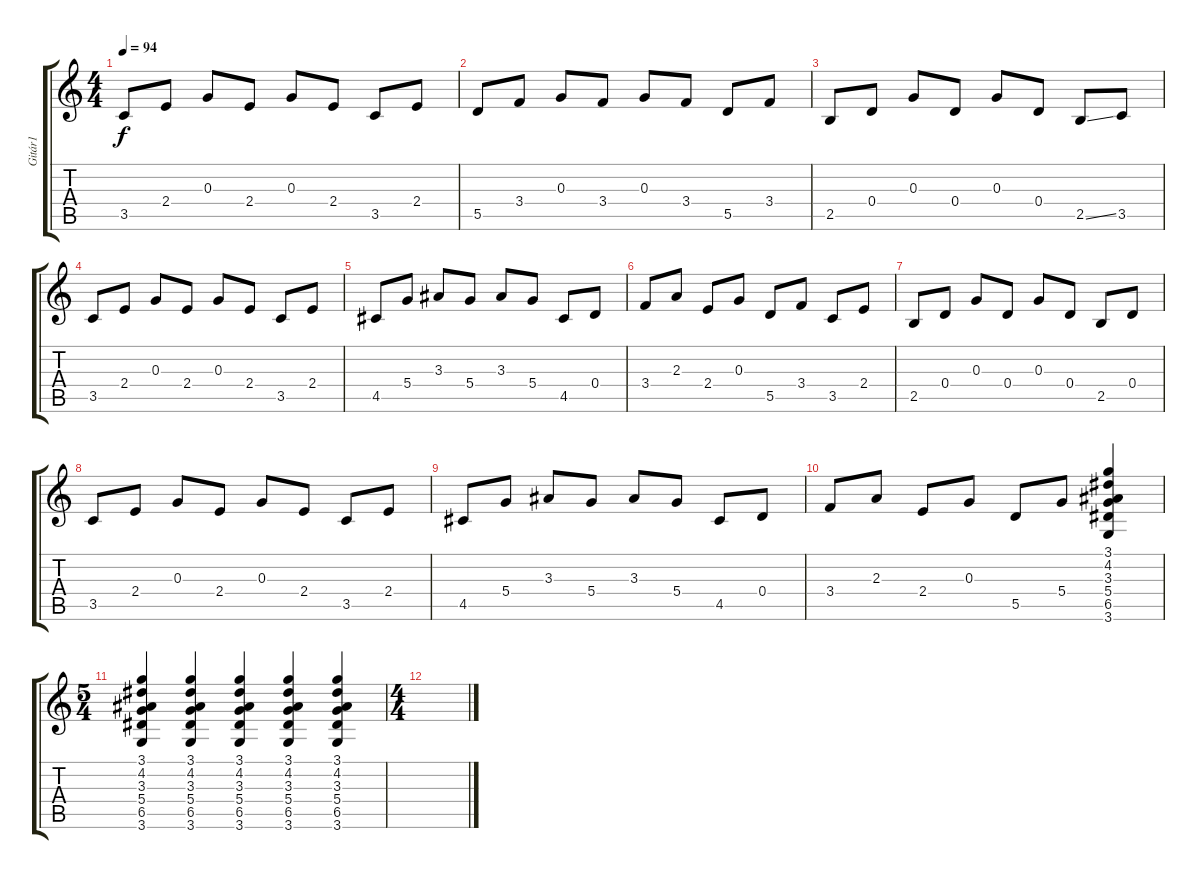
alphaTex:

\track ("Gitár1" "Gitár1") {instrument acousticguitarnylon}
\staff {score tabs}
\tuning (E4 B3 G3 D3 A2 E2) {hide}
\ts (4 4)
\tempo 94
\clef g2
\ks c
3.5.8{dy f} 2.4.8 0.3.8 2.4.8 0.3.8 2.4.8 3.5.8 2.4.8 |
5.5.8 3.4.8 0.3.8 3.4.8 0.3.8 3.4.8 5.5.8 3.4.8 |
2.5.8 0.4.8 0.3.8 0.4.8 0.3.8 0.4.8 2.5{ss}.8 3.5.8 |
3.5.8 2.4.8 0.3.8 2.4.8 0.3.8 2.4.8 3.5.8 2.4.8 |
4.5.8 5.4.8 3.3.8 5.4.8 3.3.8 5.4.8 4.5.8 0.4.8 |
3.4.8 2.3.8 2.4.8 0.3.8 5.5.8 3.4.8 3.5.8 2.4.8 |
2.5.8 0.4.8 0.3.8 0.4.8 0.3.8 0.4.8 2.5.8 0.4.8 |
3.5.8 2.4.8 0.3.8 2.4.8 0.3.8 2.4.8 3.5.8 2.4.8 |
4.5.8 5.4.8 3.3.8 5.4.8 3.3.8 5.4.8 4.5.8 0.4.8 |
3.4.8 2.3.8 2.4.8 0.3.8 5.5.8 5.4.8 (3.1 4.2 3.3 5.4 6.5 3.6).4 |
\ts (5 4)
(3.1 4.2 3.3 5.4 6.5 3.6).4 (3.1 4.2 3.3 5.4 6.5 3.6).4 (3.1 4.2 3.3 5.4 6.5 3.6).4 (3.1 4.2 3.3 5.4 6.5 3.6).4 (3.1 4.2 3.3 5.4 6.5 3.6).4 |
\ts (4 4)
